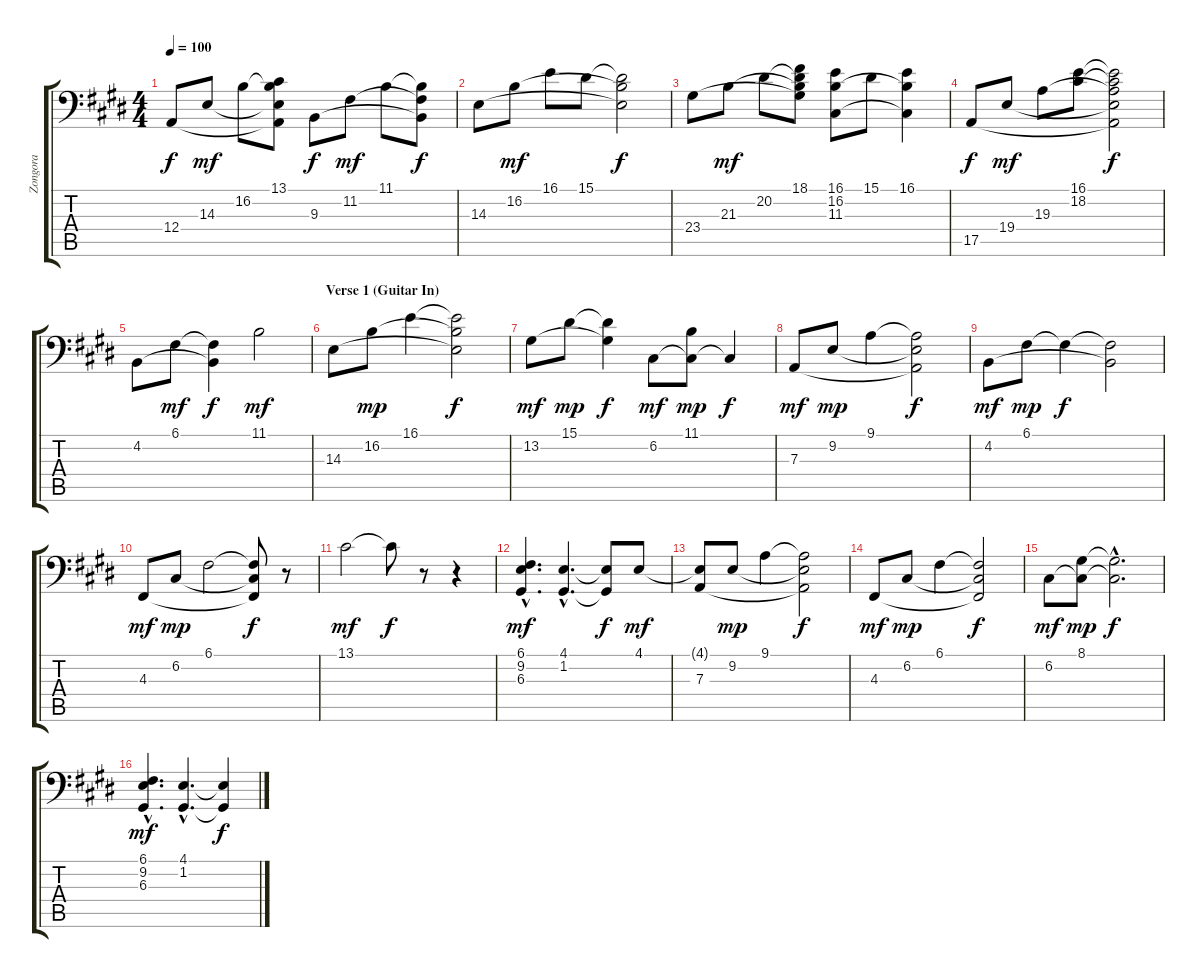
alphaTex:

\track ("Zongora" "Zongora") {instrument acousticgrandpiano}
\staff {score tabs}
\tuning (C3 G2 D2 A1 E1 B0) {hide}
\ts (4 4)
\tempo 100
\clef f4
\ks e
12.4.8{dy f} 14.3.8{dy mf} 16.2.8 (13.1 16.2{t} 14.3{t} 12.4{t}).8 9.3.8{dy f} 11.2.8{dy mf} 11.1.8 (11.1{t} 11.2{t} 9.3{t}).8{dy f} |
14.3.8 16.2.8{dy mf} 16.1.8 15.1.8 (15.1{t} 16.2{t} 14.3{t}).2{dy f} |
23.4.8 21.3.8{dy mf} 20.2.8 (18.1 20.2{t} 21.3{t} 23.4{t}).8 (16.1 16.2 11.3).8 15.1.8 (16.1 16.2{t} 11.3{t}).4 |
17.5.8{dy f} 19.4.8{dy mf} 19.3.8 (16.1 18.2).8 (16.1{t} 18.2{t} 19.3{t} 19.4{t} 17.5{t}).2{dy f} |
4.2.8 6.1.8{dy mf} (6.1{t} 4.2{t}).4{dy f} 11.1.2{dy mf} |
\section ("" "Verse 1 (Guitar In)")
14.3.8 16.2.8{dy mp} 16.1.4 (16.1{t} 16.2{t} 14.3{t}).2{dy f} |
13.2.8{dy mf} 15.1.8{dy mp} (15.1{t} 13.2{t}).4{dy f} 6.2.8{dy mf} (11.1 6.2{t}).8{dy mp} 6.2{t}.4{dy f} |
7.3.8{dy mf} 9.2.8{dy mp} 9.1.4 (9.1{t} 9.2{t} 7.3{t}).2{dy f} |
4.2.8{dy mf} 6.1.8{dy mp} 6.1{t}.4{dy f} (6.1{t} 4.2{t}).2 |
4.3.8{dy mf} 6.2.8{dy mp} 6.1.2 (6.1{t} 6.2{t} 4.3{t}).8{dy f} r.8 |
13.1.2{dy mf} 13.1{t}.8{dy f} r.8 r.4 |
(6.1{hac} 9.2{hac} 6.3{hac}).4{d dy mf} (4.1{hac} 1.2{hac}).4{d} (4.1{t} 1.2{t}).8{dy f} 4.1.8{dy mf} |
(4.1{t} 7.3).8 9.2.8{dy mp} 9.1.4 (9.1{t} 9.2{t} 7.3{t}).2{dy f} |
4.3.8{dy mf} 6.2.8{dy mp} 6.1.4 (6.1{t} 6.2{t} 4.3{t}).2{dy f} |
6.2.8{dy mf} (8.1 6.2{t}).8{dy mp} (8.1{hac t} 6.2{hac t}).2{d dy f} |
(6.1{hac} 9.2{hac} 6.3{hac}).4{d dy mf} (4.1{hac} 1.2{hac}).4{d} (4.1{t} 1.2{t}).4{dy f}
